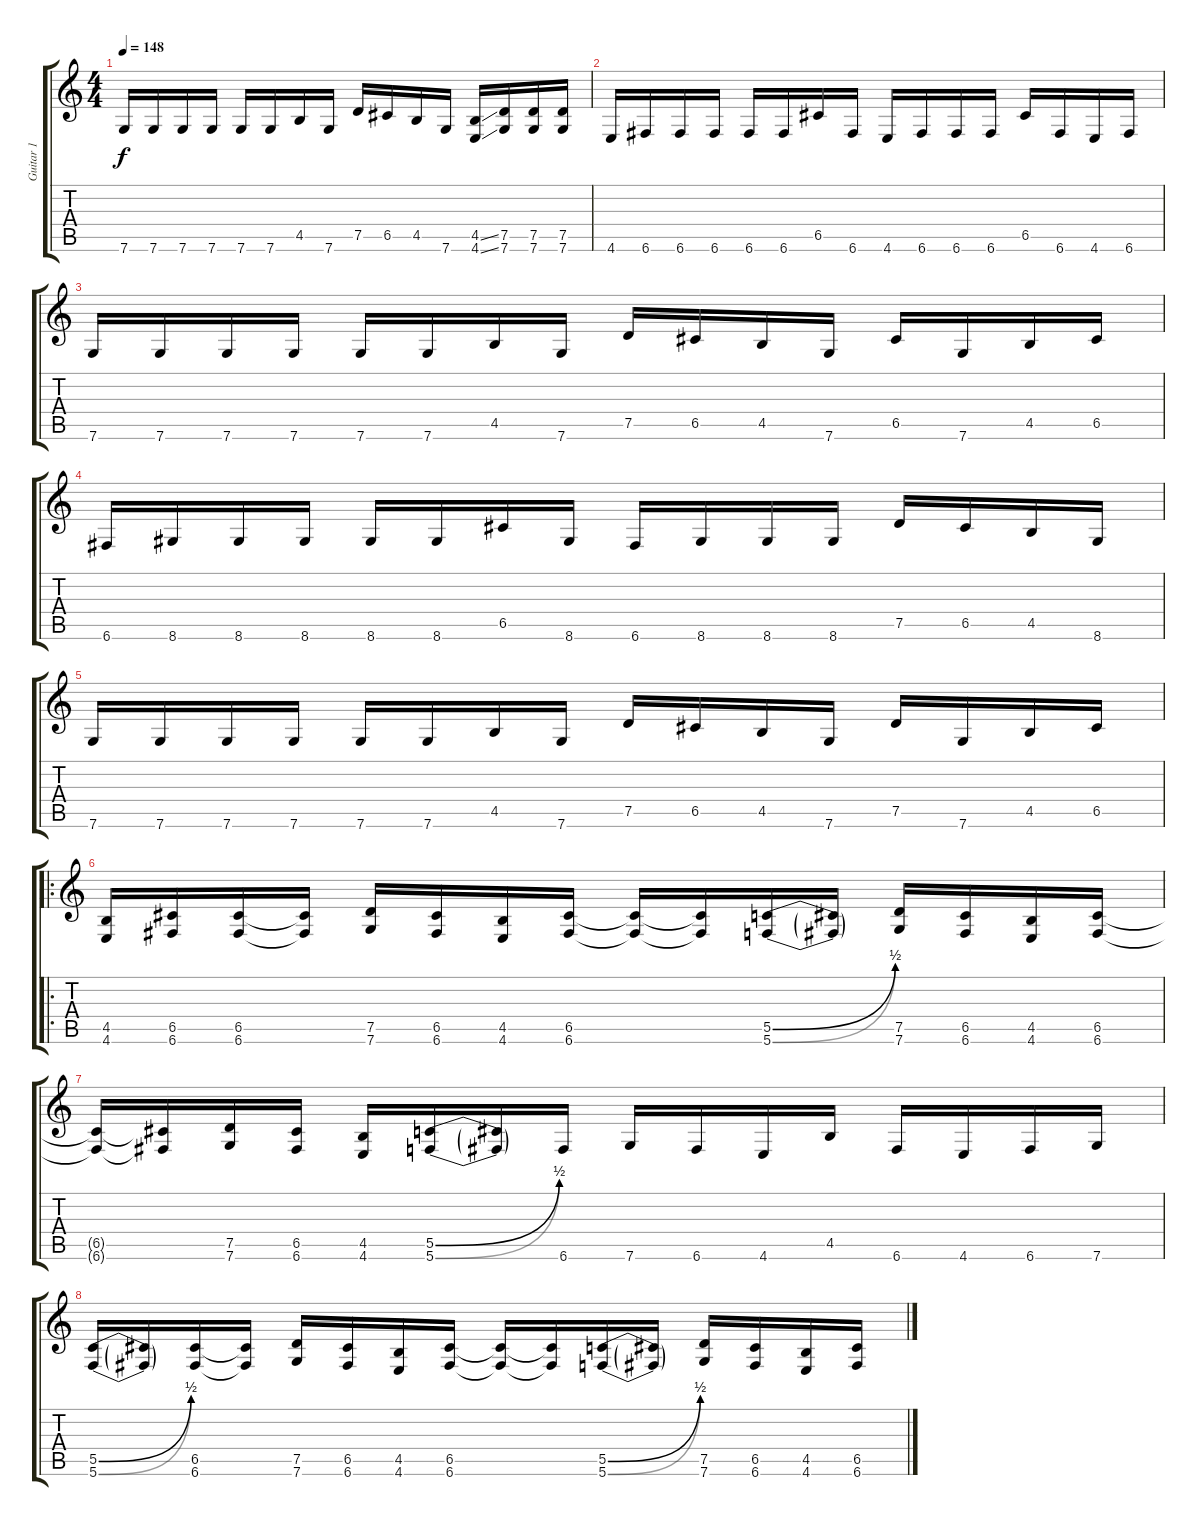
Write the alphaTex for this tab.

\track ("Guitar 1" "Guitar 1") {instrument distortionguitar}
\staff {score tabs}
\tuning (D4 A3 F3 C3 G2 C2) {hide}
\ts (4 4)
\tempo 148
\clef g2
\ks c
7.6.16{dy f} 7.6.16 7.6.16 7.6.16 7.6.16 7.6.16 4.5.16 7.6.16 7.5.16 6.5.16 4.5.16 7.6.16 (4.5{ss} 4.6{ss}).16 (7.5 7.6).16 (7.5 7.6).16 (7.5 7.6).16 |
4.6.16 6.6.16 6.6.16 6.6.16 6.6.16 6.6.16 6.5.16 6.6.16 4.6.16 6.6.16 6.6.16 6.6.16 6.5.16 6.6.16 4.6.16 6.6.16 |
7.6.16 7.6.16 7.6.16 7.6.16 7.6.16 7.6.16 4.5.16 7.6.16 7.5.16 6.5.16 4.5.16 7.6.16 6.5.16 7.6.16 4.5.16 6.5.16 |
6.6.16 8.6.16 8.6.16 8.6.16 8.6.16 8.6.16 6.5.16 8.6.16 6.6.16 8.6.16 8.6.16 8.6.16 7.5.16 6.5.16 4.5.16 8.6.16 |
7.6.16 7.6.16 7.6.16 7.6.16 7.6.16 7.6.16 4.5.16 7.6.16 7.5.16 6.5.16 4.5.16 7.6.16 7.5.16 7.6.16 4.5.16 6.5.16 |
\ro
(4.5 4.6).16 (6.5 6.6).16 (6.5 6.6).16 (6.5{t} 6.6{t}).16 (7.5 7.6).16 (6.5 6.6).16 (4.5 4.6).16 (6.5 6.6).16 (6.5{t} 6.6{t}).16 (6.5{t} 6.6{t}).16 (5.5{be (bend 0 0 60 2)} 5.6{be (bend 0 0 60 2)}).16 (5.5{t} 5.6{t}).16 (7.5 7.6).16 (6.5 6.6).16 (4.5 4.6).16 (6.5 6.6).16 |
(6.5{t} 6.6{t}).16 (6.5{t} 6.6{t}).16 (7.5 7.6).16 (6.5 6.6).16 (4.5 4.6).16 (5.5{be (bend 0 0 60 2)} 5.6{be (bend 0 0 60 2)}).16 (5.5{t} 5.6{t}).16 6.6.16 7.6.16 6.6.16 4.6.16 4.5.16 6.6.16 4.6.16 6.6.16 7.6.16 |
(5.5{be (bend 0 0 60 2)} 5.6{be (bend 0 0 60 2)}).16 (5.5{t} 5.6{t}).16 (6.5 6.6).16 (6.5{t} 6.6{t}).16 (7.5 7.6).16 (6.5 6.6).16 (4.5 4.6).16 (6.5 6.6).16 (6.5{t} 6.6{t}).16 (6.5{t} 6.6{t}).16 (5.5{be (bend 0 0 60 2)} 5.6{be (bend 0 0 60 2)}).16 (5.5{t} 5.6{t}).16 (7.5 7.6).16 (6.5 6.6).16 (4.5 4.6).16 (6.5 6.6).16
